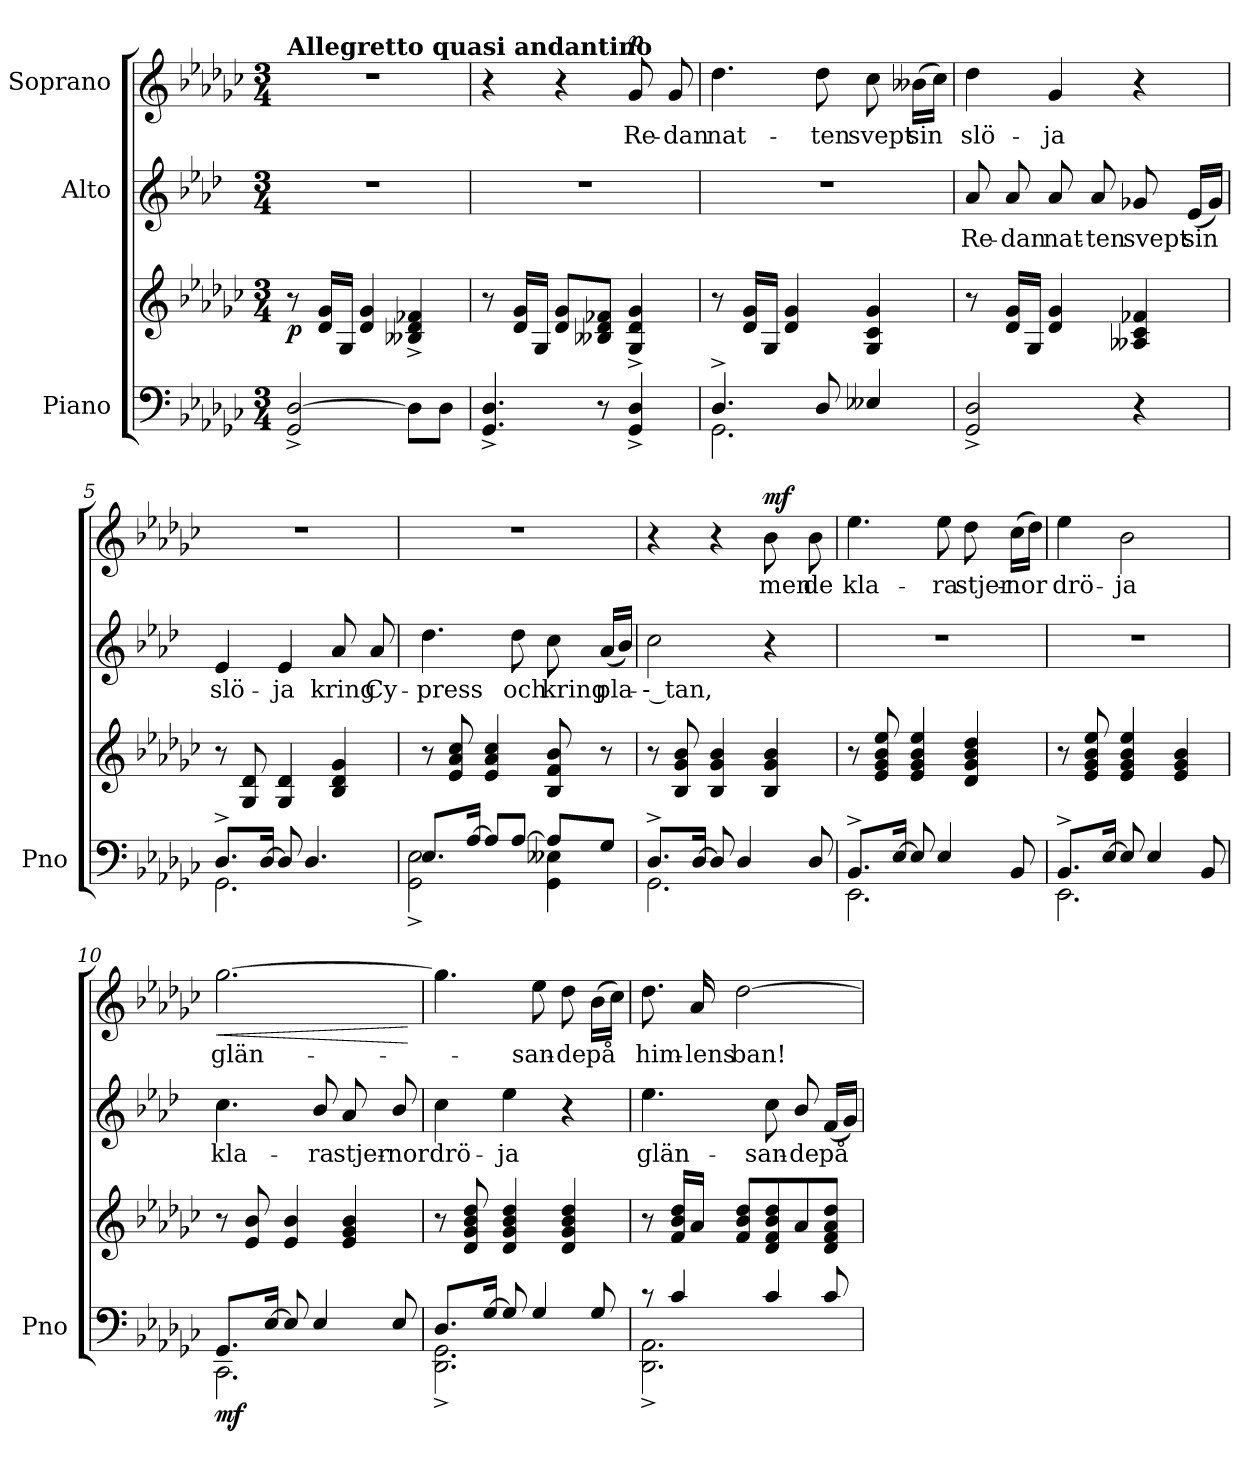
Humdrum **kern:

**kern	**kern	**dynam	**kern	**text	**kern	**text	**dynam
*part3	*part3	*part3	*part2	*part2	*part1	*part1	*part1
*staff4	*staff3	*staff3/4	*staff2	*staff2	*staff1	*staff1	*staff1
*I"Piano	*	*	*I"Alto	*	*I"Soprano	*	*
*I'Pno	*	*	*	*	*	*	*
*clefF4	*clefG2	*	*clefG2	*	*clefG2	*	*
*	*	*	*ITrd1c2	*	*	*	*
*k[b-e-a-d-g-c-]	*k[b-e-a-d-g-c-]	*	*k[b-e-a-d-g-c-]	*	*k[b-e-a-d-g-c-]	*	*
*M3/4	*M3/4	*	*M3/4	*	*M3/4	*	*
=1	=1	=1	=1	=1	=1	=1	=1
!	!	!	!	!	!LO:TX:a:B:t=Allegretto quasi andantino	!	!
!	!	!LO:DY:b	!	!	!	!	!
2GG-/^ [2D-/^	8r	p	2.r	.	2.r	.	.
.	16d-/ 16g-/LL	.	.	.	.	.	.
.	16G-/JJ	.	.	.	.	.	.
.	4d-/ 4g-/	.	.	.	.	.	.
8D-\L]	4B--X/^> 4d-/^> 4f-X/^>	.	.	.	.	.	.
8D-\J	.	.	.	.	.	.	.
=2	=2	=2	=2	=2	=2	=2	=2
4.GG-/^ 4.D-/^	8r	.	2.r	.	4r	.	.
.	16d-/ 16g-/LL	.	.	.	.	.	.
.	16G-/JJ	.	.	.	.	.	.
.	8d-/ 8g-/L	.	.	.	4r	.	.
8r	8B--X/ 8d-/ 8f-X/J	.	.	.	.	.	.
!	!	!	!	!	!	!	!LO:DY:a
4GG-/^ 4D-/^	4G-/^> 4d-/^> 4g-/^>	.	.	.	8g-/	Re-	p
.	.	.	.	.	8g-/	-dan	.
=3	=3	=3	=3	=3	=3	=3	=3
*^	*	*	*	*	*	*	*
4.D-^/	2.GG-\	8r	.	2.r	.	4.dd-\	nat-	.
.	.	16d-/ 16g-/LL	.	.	.	.	.	.
.	.	16G-/JJ	.	.	.	.	.	.
.	.	4d-/ 4g-/	.	.	.	.	.	.
8D-/	.	.	.	.	.	8dd-\	-ten	.
4E--X/	.	4G-/ 4c-/ 4g-/	.	.	.	8cc-\	svept	.
.	.	.	.	.	.	(16b--X\LL	sin	.
.	.	.	.	.	.	16cc-\JJ)	.	.
*v	*v	*	*	*	*	*	*	*
=4	=4	=4	=4	=4	=4	=4	=4
2GG-/^ 2D-/^	8r	.	8g-/	Re-	4dd-\	slö-	.
.	16d-/ 16g-/LL	.	8g-/	-dan	.	.	.
.	16G-/JJ	.	.	.	.	.	.
.	4d-/ 4g-/	.	8g-/	nat-	4g-/	-ja	.
.	.	.	8g-/	-ten	.	.	.
4r	4A--X/ 4c-/ 4f-X/	.	8f-X/	svept	4r	.	.
.	.	.	(16d-/LL	sin	.	.	.
.	.	.	16f-/JJ)	.	.	.	.
=5	=5	=5	=5	=5	=5	=5	=5
*^	*	*	*	*	*	*	*
8.D-^/L	2.GG-\	8r	.	4d-/	slö-	2.r	.	.
.	.	8G-/ 8d-/	.	.	.	.	.	.
[16D-/Jk	.	.	.	.	.	.	.	.
8D-/]	.	4G-/ 4d-/	.	4d-/	-ja	.	.	.
4.D-/	.	.	.	.	.	.	.	.
.	.	4B-/ 4d-/ 4g-/	.	8g-/	kring	.	.	.
.	.	.	.	8g-/	Cy-	.	.	.
=6	=6	=6	=6	=6	=6	=6	=6	=6
8.E-/L	2GG-\^> 2E-\^>	8r	.	4.cc-\	-press	2.r	.	.
.	.	8e-/ 8a-/ 8cc-/	.	.	.	.	.	.
[16A-/Jk	.	.	.	.	.	.	.	.
8A-/L]	.	4e-/ 4a-/ 4cc-/	.	.	.	.	.	.
[8A-/J	.	.	.	8cc-\	och	.	.	.
8A-/L]	4GG-\ 4E--X\	8B-/ 8f/ 8b-/	.	8b-\	kring	.	.	.
8G-/J	.	8r	.	(16g-/LL	pla-	.	.	.
.	.	.	.	16a-/JJ)	.	.	.	.
=7	=7	=7	=7	=7	=7	=7	=7	=7
8.D-^/L	2.GG-\	8r	.	2b-\	-- tan,	4r	.	.
.	.	8B-/ 8g-/ 8b-/	.	.	.	.	.	.
[16D-/Jk	.	.	.	.	.	.	.	.
8D-/]	.	4B-/ 4g-/ 4b-/	.	.	.	4r	.	.
4D-/	.	.	.	.	.	.	.	.
!	!	!	!	!	!	!	!	!LO:DY:a
.	.	4B-/ 4g-/ 4b-/	.	4r	.	8b-\	men	mf
8D-/	.	.	.	.	.	8b-\	de	.
=8	=8	=8	=8	=8	=8	=8	=8	=8
8.BB-^/L	2.EE-\	8r	.	2.r	.	4.ee-\	kla-	.
.	.	8e-/ 8g-/ 8b-/ 8ee-/	.	.	.	.	.	.
[16E-/Jk	.	.	.	.	.	.	.	.
8E-/]	.	4e-/ 4g-/ 4b-/ 4ee-/	.	.	.	.	.	.
4E-/	.	.	.	.	.	8ee-\	-ra	.
.	.	4d-/ 4g-/ 4b-/ 4dd-/	.	.	.	8dd-\	stjer-	.
8BB-/	.	.	.	.	.	(16cc-\LL	-nor	.
.	.	.	.	.	.	16dd-\JJ)	.	.
=9	=9	=9	=9	=9	=9	=9	=9	=9
8.BB-^/L	2.EE-\	8r	.	2.r	.	4ee-\	drö-	.
.	.	8e-/ 8g-/ 8b-/ 8ee-/	.	.	.	.	.	.
[16E-/Jk	.	.	.	.	.	.	.	.
8E-/]	.	4e-/ 4g-/ 4b-/ 4ee-/	.	.	.	2b-\	-ja	.
4E-/	.	.	.	.	.	.	.	.
.	.	4e-/ 4g-/ 4b-/	.	.	.	.	.	.
8BB-/	.	.	.	.	.	.	.	.
=10	=10	=10	=10	=10	=10	=10	=10	=10
!	!	!	!LO:DY:b=2	!	!	!	!	!LO:HP:b
8.GG-/L	2.CC-\	8r	mf	4.b-\	kla-	[2.gg-\	glän-	<
.	.	8e-/ 8b-/	.	.	.	.	.	.
[16E-/Jk	.	.	.	.	.	.	.	.
8E-/]	.	4e-/ 4b-/	.	.	.	.	.	.
4E-/	.	.	.	8a-/	-ra	.	.	.
.	.	4e-/ 4g-/ 4b-/	.	8g-/	stjer-	.	.	.
8E-/	.	.	.	8a-/	-nor	.	.	.
*v	*v	*	*	*	*	*	*	*
.	.	.	.	.	.	.	[
=11	=11	=11	=11	=11	=11	=11	=11
*^	*	*	*	*	*	*	*
8.D-/L	2.DD-\^ 2.GG-\^	8r	.	4b-\	drö-	4.gg-\]	.	.
.	.	8d-/ 8g-/ 8b-/ 8dd-/	.	.	.	.	.	.
[16G-/Jk	.	.	.	.	.	.	.	.
8G-/]	.	4d-/ 4g-/ 4b-/ 4dd-/	.	4dd-\	-ja	.	.	.
4G-/	.	.	.	.	.	8ee-\	-san-	.
.	.	4d-/ 4g-/ 4b-/ 4dd-/	.	4r	.	8dd-\	-de	.
8G-/	.	.	.	.	.	(16b-\LL	på	.
.	.	.	.	.	.	16cc-\JJ)	.	.
=12	=12	=12	=12	=12	=12	=12	=12	=12
8r	2.DD-\^ 2.AA-\^	8r	.	4.dd-\	glän-	8.dd-\	him-	.
4c-/	.	16f/ 16b-/ 16dd-/LL	.	.	.	.	.	.
.	.	16a-/JJ	.	.	.	16a-/	-lens	.
.	.	8f/ 8b-/ 8dd-/L	.	.	.	[2dd-\	ban!	.
4c-/	.	8d-/ 8f/ 8b-/ 8dd-/	.	8b-\	-san-	.	.	.
.	.	8a-/	.	8a-/	-de	.	.	.
8c-/	.	8d-/ 8f/ 8a-/ 8dd-/J	.	(16e-/LL	på	.	.	.
.	.	.	.	16f/JJ)	.	.	.	.
*v	*v	*	*	*	*	*	*	*
=	=	=	=	=	=	=	=
*-	*-	*-	*-	*-	*-	*-	*-
